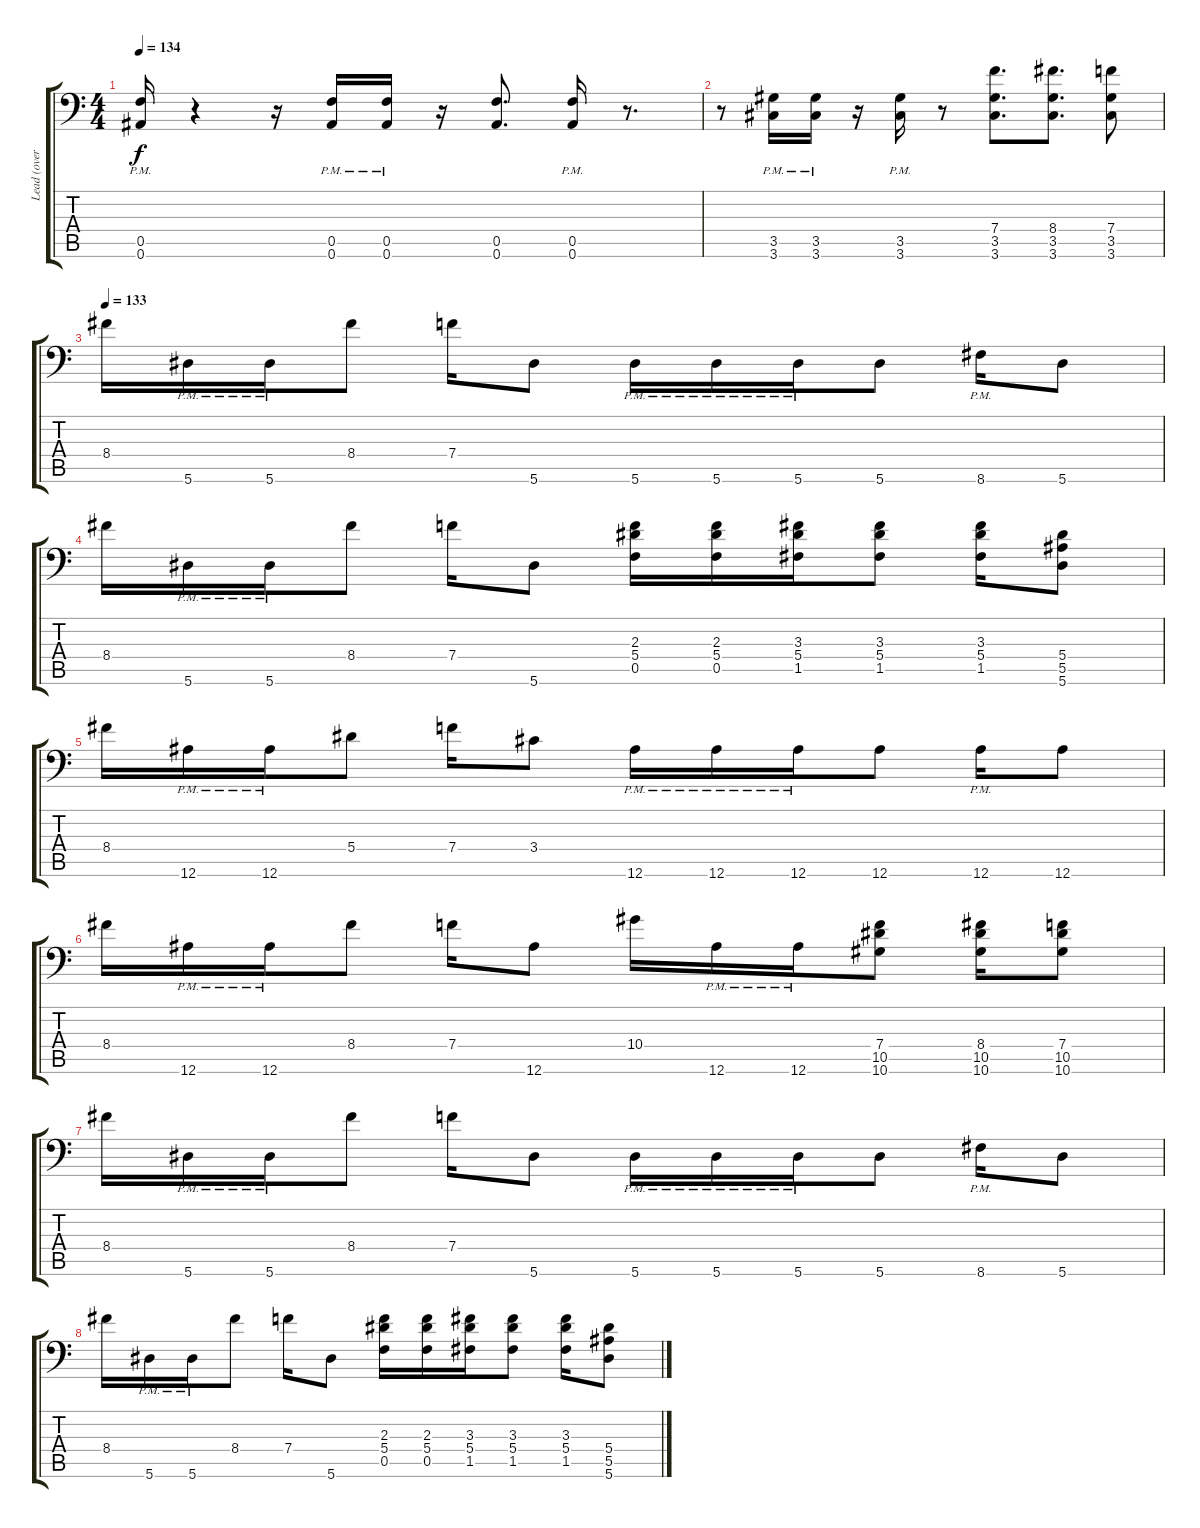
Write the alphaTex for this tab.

\track ("Lead (overdub)" "Lead (over") {instrument distortionguitar}
\staff {score tabs}
\tuning (C4 G3 Eb3 Bb2 F2 Bb1) {hide}
\ts (4 4)
\tempo 134
\clef f4
\ks c
(0.5{pm} 0.6{pm}).16{dy f} r.4 r.16 (0.5{pm} 0.6{pm}).16 (0.5{pm} 0.6{pm}).16 r.16 (0.5 0.6).8{d} (0.5{pm} 0.6{pm}).16 r.8{d} |
r.8 (3.5{pm} 3.6{pm}).16 (3.5{pm} 3.6{pm}).16 r.16 (3.5{pm} 3.6{pm}).16 r.8 (7.4 3.5 3.6).8{d} (8.4 3.5 3.6).8{d} (7.4 3.5 3.6).8 |
\tempo 133
8.4.16 5.6{pm}.16 5.6{pm}.16 8.4.8 7.4.16 5.6.8 5.6{pm}.16 5.6{pm}.16 5.6{pm}.16 5.6.8 8.6{pm}.16 5.6.8 |
8.4.16 5.6{pm}.16 5.6{pm}.16 8.4.8 7.4.16 5.6.8 (2.3 5.4 0.5).16 (2.3 5.4 0.5).16 (3.3 5.4 1.5).16 (3.3 5.4 1.5).8 (3.3 5.4 1.5).16 (5.4 5.5 5.6).8 |
8.4.16 12.6{pm}.16 12.6{pm}.16 5.4.8 7.4.16 3.4.8 12.6{pm}.16 12.6{pm}.16 12.6{pm}.16 12.6.8 12.6{pm}.16 12.6.8 |
8.4.16 12.6{pm}.16 12.6{pm}.16 8.4.8 7.4.16 12.6.8 10.4.16 12.6{pm}.16 12.6{pm}.16 (7.4 10.5 10.6).8 (8.4 10.5 10.6).16 (7.4 10.5 10.6).8 |
8.4.16 5.6{pm}.16 5.6{pm}.16 8.4.8 7.4.16 5.6.8 5.6{pm}.16 5.6{pm}.16 5.6{pm}.16 5.6.8 8.6{pm}.16 5.6.8 |
8.4.16 5.6{pm}.16 5.6{pm}.16 8.4.8 7.4.16 5.6.8 (2.3 5.4 0.5).16 (2.3 5.4 0.5).16 (3.3 5.4 1.5).16 (3.3 5.4 1.5).8 (3.3 5.4 1.5).16 (5.4 5.5 5.6).8
